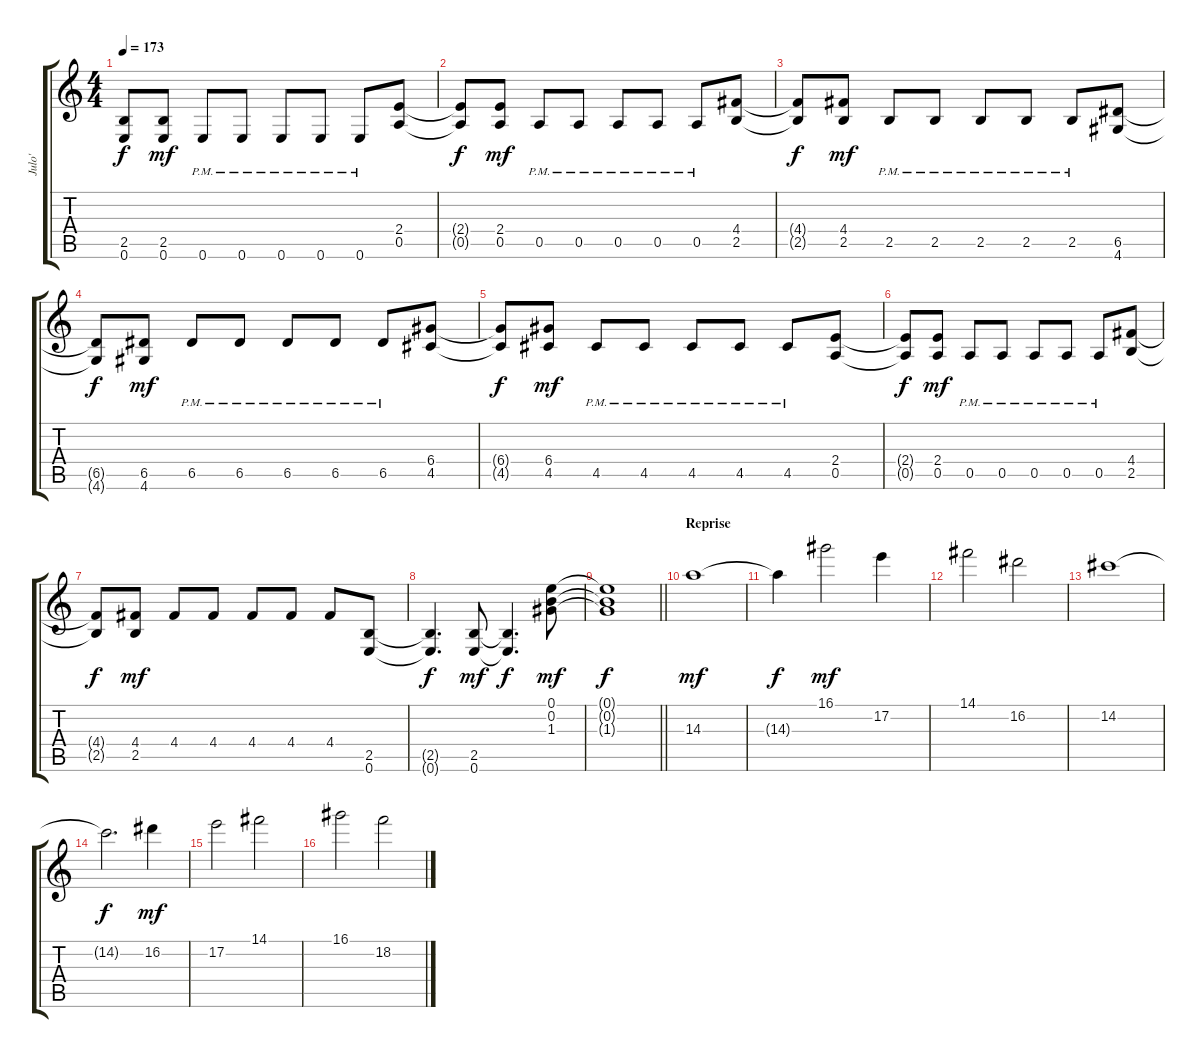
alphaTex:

\track ("Julo'" "Julo'") {instrument distortionguitar}
\staff {score tabs}
\tuning (E4 B3 G3 D3 A2 E2) {hide}
\ts (4 4)
\tempo 173
\clef g2
\ks c
(2.5{t} 0.6{t}).8{dy f} (2.5 0.6).8{dy mf} 0.6{pm}.8 0.6{pm}.8 0.6{pm}.8 0.6{pm}.8 0.6{pm}.8 (2.4 0.5).8 |
(2.4{t} 0.5{t}).8{dy f} (2.4 0.5).8{dy mf} 0.5{pm}.8 0.5{pm}.8 0.5{pm}.8 0.5{pm}.8 0.5{pm}.8 (4.4 2.5).8 |
(4.4{t} 2.5{t}).8{dy f} (4.4 2.5).8{dy mf} 2.5{pm}.8 2.5{pm}.8 2.5{pm}.8 2.5{pm}.8 2.5{pm}.8 (6.5 4.6).8 |
(6.5{t} 4.6{t}).8{dy f} (6.5 4.6).8{dy mf} 6.5{pm}.8 6.5{pm}.8 6.5{pm}.8 6.5{pm}.8 6.5{pm}.8 (6.4 4.5).8 |
(6.4{t} 4.5{t}).8{dy f} (6.4 4.5).8{dy mf} 4.5{pm}.8 4.5{pm}.8 4.5{pm}.8 4.5{pm}.8 4.5{pm}.8 (2.4 0.5).8 |
(2.4{t} 0.5{t}).8{dy f} (2.4 0.5).8{dy mf} 0.5{pm}.8 0.5{pm}.8 0.5{pm}.8 0.5{pm}.8 0.5{pm}.8 (4.4 2.5).8 |
(4.4{t} 2.5{t}).8{dy f} (4.4 2.5).8{dy mf} 4.4.8 4.4.8 4.4.8 4.4.8 4.4.8 (2.5 0.6).8 |
(2.5{t} 0.6{t}).4{d dy f} (2.5 0.6).8{dy mf} (2.5{t} 0.6{t}).4{d dy f} (0.1 0.2 1.3).8{dy mf} |
\barLineRight lightlight
(0.1{t} 0.2{t} 1.3{t}).1{dy f} |
\section ("" "Reprise")
14.3.1{dy mf volume 10} |
14.3{t}.4{dy f} 16.1.2{dy mf} 17.2.4 |
14.1.2 16.2.2 |
14.2.1 |
14.2{t}.2{d dy f} 16.2.4{dy mf} |
17.2.2 14.1.2 |
16.1.2 18.2.2
